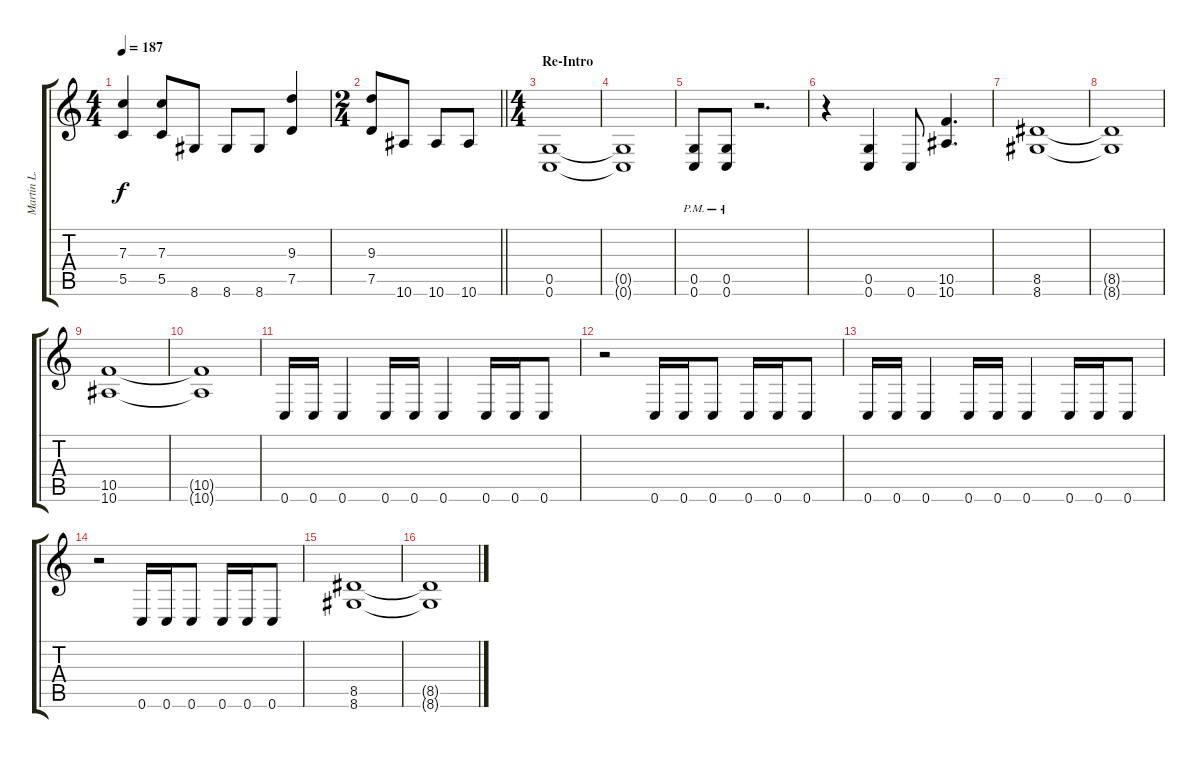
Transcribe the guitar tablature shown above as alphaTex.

\track ("Martin L." "Martin L.") {instrument distortionguitar}
\staff {score tabs}
\tuning (D4 A3 F3 C3 G2 C2) {hide}
\ts (4 4)
\tempo 187
\clef g2
\ks c
(7.3 5.5).4{dy f} (7.3 5.5).8 8.6.8 8.6.8 8.6.8 (9.3 7.5).4 |
\ts (2 4)
\barLineRight lightlight
(9.3 7.5).8 10.6.8 10.6.8 10.6.8 |
\ts (4 4)
\section ("" "Re-Intro")
(0.5 0.6).1 |
(0.5{t} 0.6{t}).1 |
(0.5{pm} 0.6{pm}).8 (0.5{pm} 0.6{pm}).8 r.2{d} |
r.4 (0.5 0.6).4 0.6.8 (10.5 10.6).4{d} |
(8.5 8.6).1 |
(8.5{t} 8.6{t}).1 |
(10.5 10.6).1 |
(10.5{t} 10.6{t}).1 |
0.6.16 0.6.16 0.6.4 0.6.16 0.6.16 0.6.4 0.6.16 0.6.16 0.6.8 |
r.2 0.6.16 0.6.16 0.6.8 0.6.16 0.6.16 0.6.8 |
0.6.16 0.6.16 0.6.4 0.6.16 0.6.16 0.6.4 0.6.16 0.6.16 0.6.8 |
r.2 0.6.16 0.6.16 0.6.8 0.6.16 0.6.16 0.6.8 |
(8.5 8.6).1 |
(8.5{t} 8.6{t}).1
